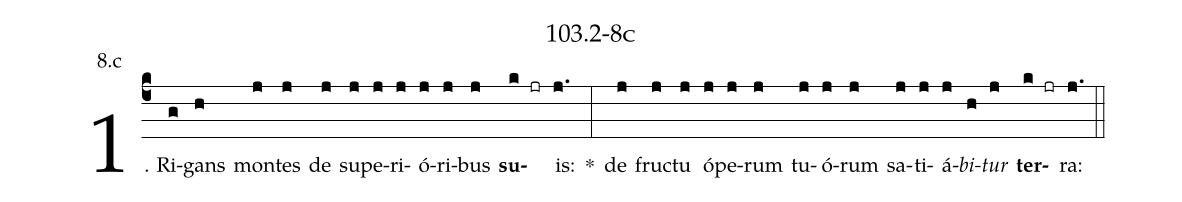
name: 103.2-8c;
annotation: 8.c;
%%
(c4)1. Ri(g)gans(h) mon(j)tes(j) de(j) su(j)pe(j)ri(j)ó(j)ri(j)bus(j) <b>su</b>(k jr)is:(j.) *(:) de(j) fruc(j)tu(j) ó(j)pe(j)rum(j) tu(j)ó(j)rum(j) sa(j)ti(j)á(j)<i>bi</i>(h)<i>tur</i>(j) <b>ter</b>(k jr)ra:(j.) (::)


%E(j) u(j) o(h) u(j) a(k) e.(j.) (::)
